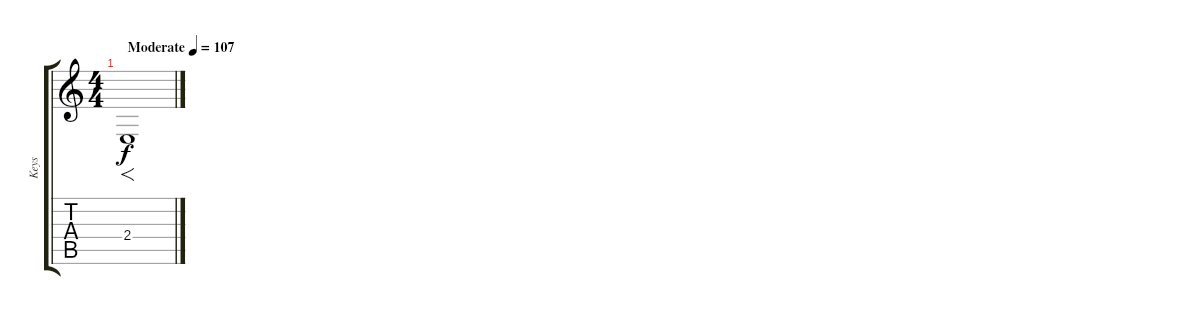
\track ("Keys" "Keys") {instrument pad3polysynth}
\staff {score tabs}
\tuning (E4 B3 G3 D3 A2 E2) {hide}
\ts (4 4)
\tempo (107 "Moderate")
\clef g2
\ks c
2.4.1{f dy f instrument pad3polysynth}
